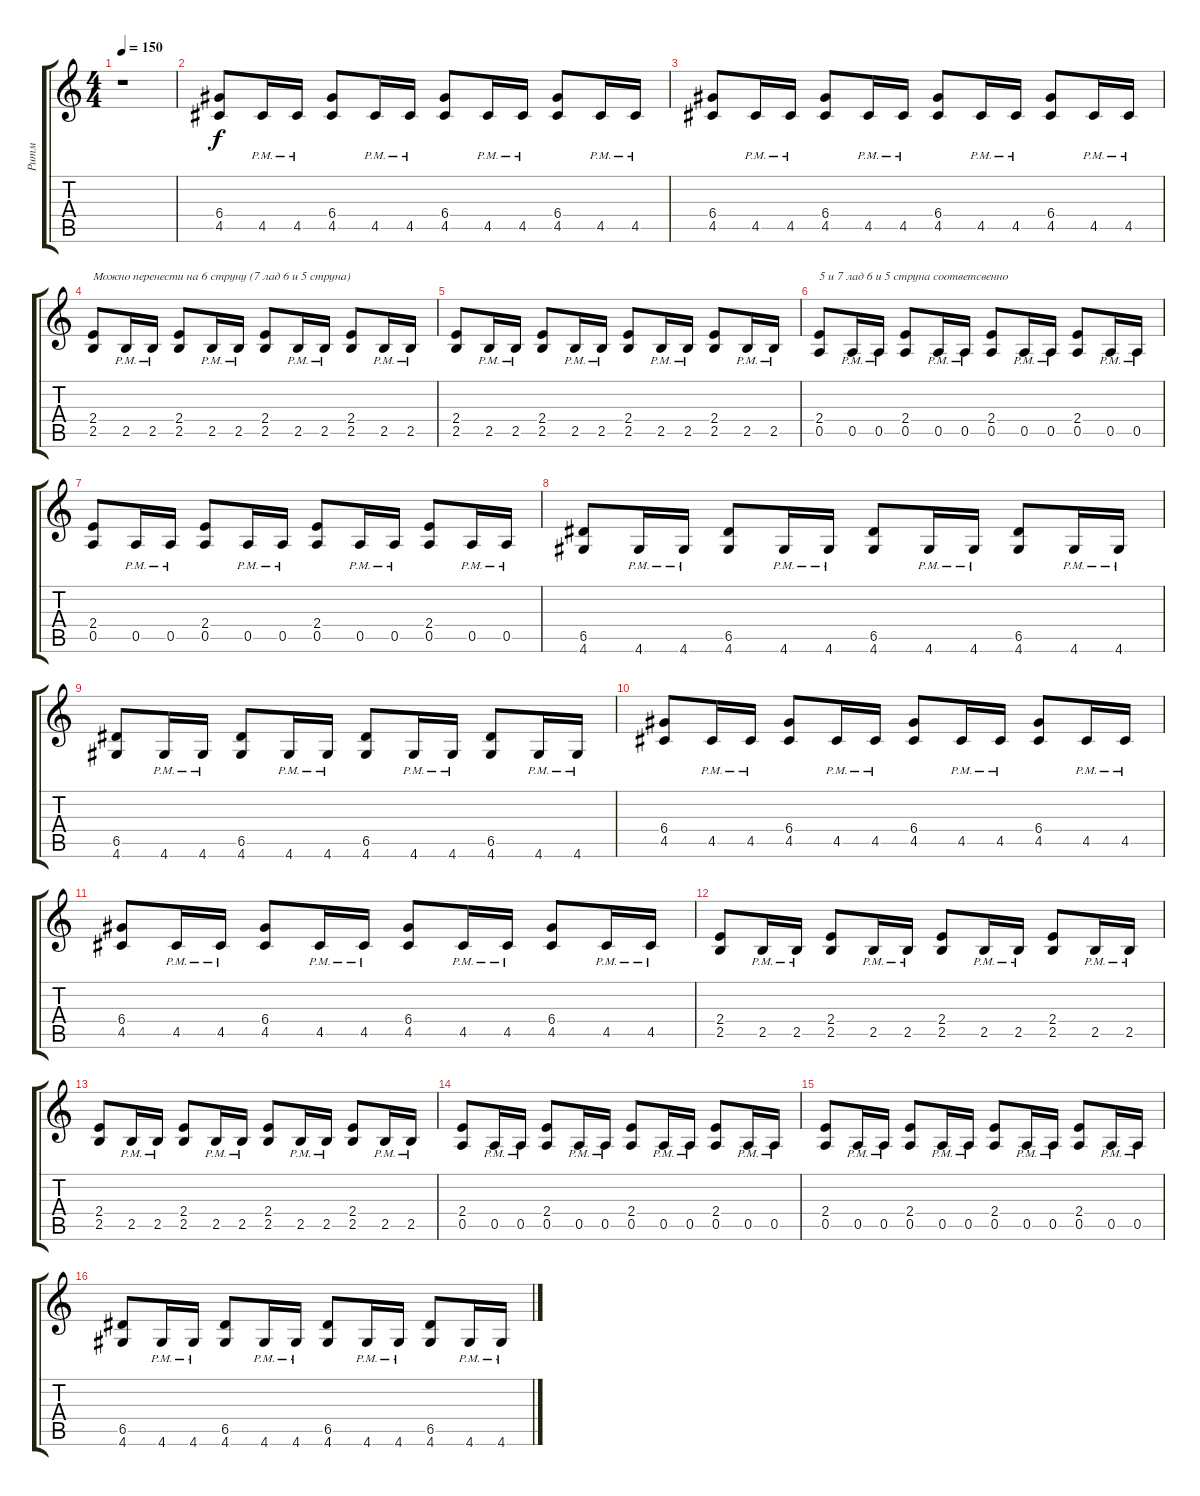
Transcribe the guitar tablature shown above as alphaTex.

\track ("Ритм" "Ритм") {instrument distortionguitar}
\staff {score tabs}
\tuning (E4 B3 G3 D3 A2 E2) {hide}
\ts (4 4)
\tempo 150
\clef g2
\ks c
r.1{dy f instrument distortionguitar} |
(6.4 4.5).8 4.5{pm}.16 4.5{pm}.16 (6.4 4.5).8 4.5{pm}.16 4.5{pm}.16 (6.4 4.5).8 4.5{pm}.16 4.5{pm}.16 (6.4 4.5).8 4.5{pm}.16 4.5{pm}.16 |
(6.4 4.5).8 4.5{pm}.16 4.5{pm}.16 (6.4 4.5).8 4.5{pm}.16 4.5{pm}.16 (6.4 4.5).8 4.5{pm}.16 4.5{pm}.16 (6.4 4.5).8 4.5{pm}.16 4.5{pm}.16 |
(2.4 2.5).8{txt "Можно перенести на 6 струну (7 лад 6 и 5 струна)"} 2.5{pm}.16 2.5{pm}.16 (2.4 2.5).8 2.5{pm}.16 2.5{pm}.16 (2.4 2.5).8 2.5{pm}.16 2.5{pm}.16 (2.4 2.5).8 2.5{pm}.16 2.5{pm}.16 |
(2.4 2.5).8 2.5{pm}.16 2.5{pm}.16 (2.4 2.5).8 2.5{pm}.16 2.5{pm}.16 (2.4 2.5).8 2.5{pm}.16 2.5{pm}.16 (2.4 2.5).8 2.5{pm}.16 2.5{pm}.16 |
(2.4 0.5).8{txt "5 и 7 лад 6 и 5 струна соответсвенно"} 0.5{pm}.16 0.5{pm}.16 (2.4 0.5).8 0.5{pm}.16 0.5{pm}.16 (2.4 0.5).8 0.5{pm}.16 0.5{pm}.16 (2.4 0.5).8 0.5{pm}.16 0.5{pm}.16 |
(2.4 0.5).8 0.5{pm}.16 0.5{pm}.16 (2.4 0.5).8 0.5{pm}.16 0.5{pm}.16 (2.4 0.5).8 0.5{pm}.16 0.5{pm}.16 (2.4 0.5).8 0.5{pm}.16 0.5{pm}.16 |
(6.5 4.6).8 4.6{pm}.16 4.6{pm}.16 (6.5 4.6).8 4.6{pm}.16 4.6{pm}.16 (6.5 4.6).8 4.6{pm}.16 4.6{pm}.16 (6.5 4.6).8 4.6{pm}.16 4.6{pm}.16 |
(6.5 4.6).8 4.6{pm}.16 4.6{pm}.16 (6.5 4.6).8 4.6{pm}.16 4.6{pm}.16 (6.5 4.6).8 4.6{pm}.16 4.6{pm}.16 (6.5 4.6).8 4.6{pm}.16 4.6{pm}.16 |
(6.4 4.5).8 4.5{pm}.16 4.5{pm}.16 (6.4 4.5).8 4.5{pm}.16 4.5{pm}.16 (6.4 4.5).8 4.5{pm}.16 4.5{pm}.16 (6.4 4.5).8 4.5{pm}.16 4.5{pm}.16 |
(6.4 4.5).8 4.5{pm}.16 4.5{pm}.16 (6.4 4.5).8 4.5{pm}.16 4.5{pm}.16 (6.4 4.5).8 4.5{pm}.16 4.5{pm}.16 (6.4 4.5).8 4.5{pm}.16 4.5{pm}.16 |
(2.4 2.5).8 2.5{pm}.16 2.5{pm}.16 (2.4 2.5).8 2.5{pm}.16 2.5{pm}.16 (2.4 2.5).8 2.5{pm}.16 2.5{pm}.16 (2.4 2.5).8 2.5{pm}.16 2.5{pm}.16 |
(2.4 2.5).8 2.5{pm}.16 2.5{pm}.16 (2.4 2.5).8 2.5{pm}.16 2.5{pm}.16 (2.4 2.5).8 2.5{pm}.16 2.5{pm}.16 (2.4 2.5).8 2.5{pm}.16 2.5{pm}.16 |
(2.4 0.5).8 0.5{pm}.16 0.5{pm}.16 (2.4 0.5).8 0.5{pm}.16 0.5{pm}.16 (2.4 0.5).8 0.5{pm}.16 0.5{pm}.16 (2.4 0.5).8 0.5{pm}.16 0.5{pm}.16 |
(2.4 0.5).8 0.5{pm}.16 0.5{pm}.16 (2.4 0.5).8 0.5{pm}.16 0.5{pm}.16 (2.4 0.5).8 0.5{pm}.16 0.5{pm}.16 (2.4 0.5).8 0.5{pm}.16 0.5{pm}.16 |
(6.5 4.6).8 4.6{pm}.16 4.6{pm}.16 (6.5 4.6).8 4.6{pm}.16 4.6{pm}.16 (6.5 4.6).8 4.6{pm}.16 4.6{pm}.16 (6.5 4.6).8 4.6{pm}.16 4.6{pm}.16
